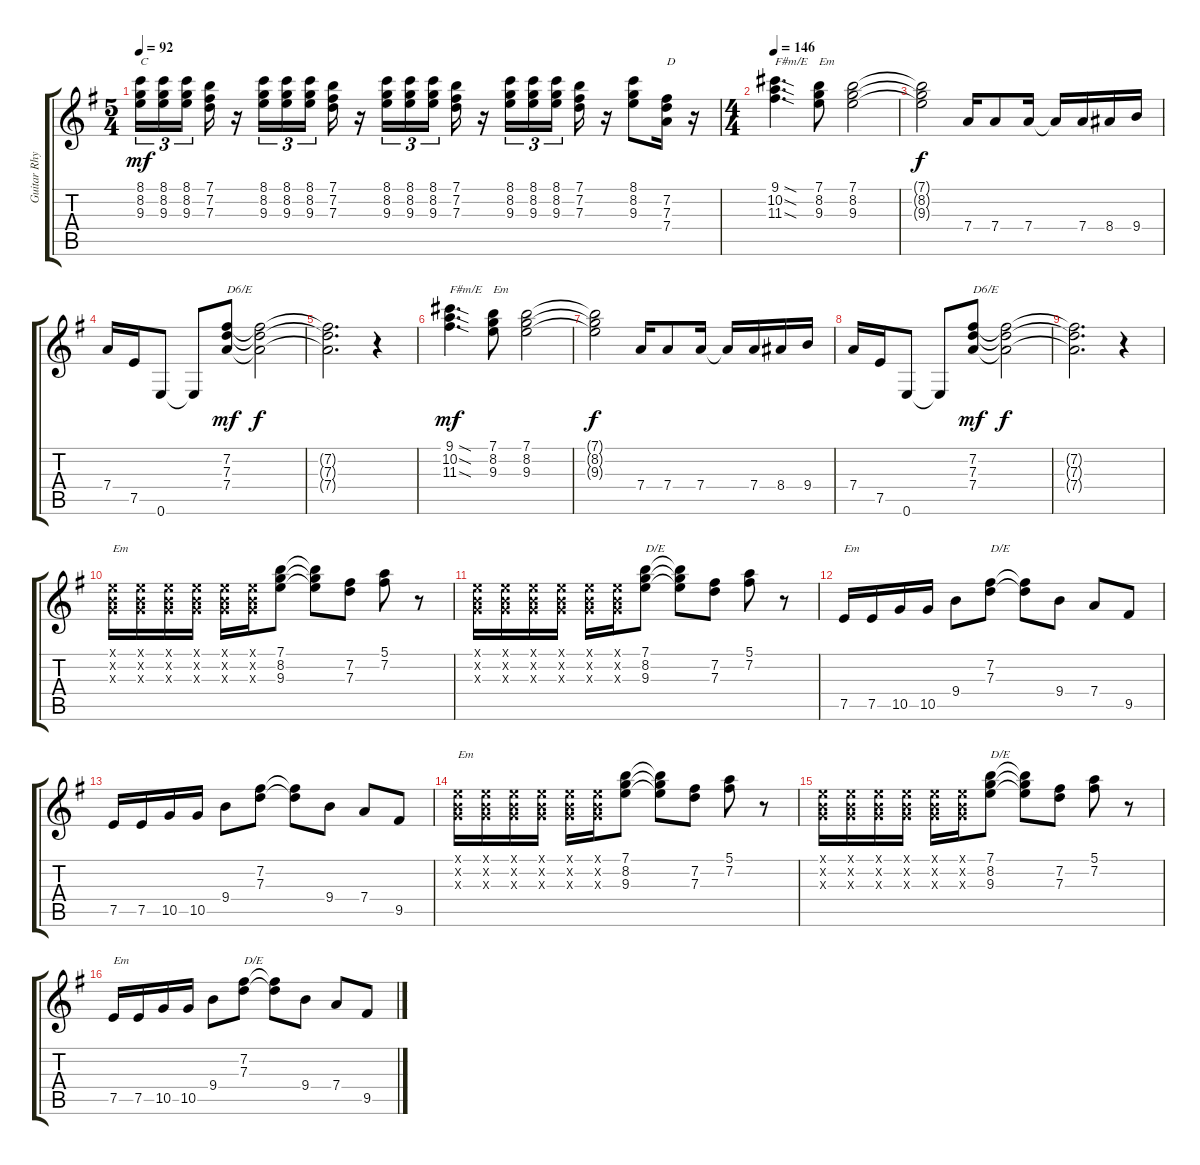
\track ("Guitar Rhythm 4" "Guitar Rhy") {instrument overdrivenguitar}
\staff {score tabs}
\tuning (E4 B3 G3 D3 A2 E2) {hide}
\ts (5 4)
\tempo 92
\clef g2
\ks g
(8.1 8.2 9.3).16{tu (3 2) txt "C" dy mf} (8.1 8.2 9.3).16{tu (3 2)} (8.1 8.2 9.3).16{tu (3 2) beam splitsecondary} (7.1 7.2 7.3).16 r.16 (8.1 8.2 9.3).16{tu (3 2)} (8.1 8.2 9.3).16{tu (3 2)} (8.1 8.2 9.3).16{tu (3 2) beam splitsecondary} (7.1 7.2 7.3).16 r.16 (8.1 8.2 9.3).16{tu (3 2)} (8.1 8.2 9.3).16{tu (3 2)} (8.1 8.2 9.3).16{tu (3 2) beam splitsecondary} (7.1 7.2 7.3).16 r.16 (8.1 8.2 9.3).16{tu (3 2)} (8.1 8.2 9.3).16{tu (3 2)} (8.1 8.2 9.3).16{tu (3 2) beam splitsecondary} (7.1 7.2 7.3).16 r.16 (8.1 8.2 9.3).8 (7.2 7.3 7.4).16{txt "D"} r.16 |
\ts (4 4)
\tempo 146
(9.1{sod} 10.2{sod} 11.3{sod}).4{d txt "F#m/E"} (7.1 8.2 9.3).8{txt "Em"} (7.1 8.2 9.3).2 |
(7.1{t} 8.2{t} 9.3{t}).2{dy f} 7.4.16 7.4.8 7.4.16 7.4{t}.16 7.4.16 8.4.16 9.4.16 |
7.4.16 7.5.16 0.6.8 0.6{t}.8 (7.2 7.3 7.4).8{txt "D6/E" dy mf} (7.2{t} 7.3{t} 7.4{t}).2{dy f} |
(7.2{t} 7.3{t} 7.4{t}).2{d} r.4 |
(9.1{sod} 10.2{sod} 11.3{sod}).4{d txt "F#m/E" dy mf} (7.1 8.2 9.3).8{txt "Em"} (7.1 8.2 9.3).2 |
(7.1{t} 8.2{t} 9.3{t}).2{dy f} 7.4.16 7.4.8 7.4.16 7.4{t}.16 7.4.16 8.4.16 9.4.16 |
7.4.16 7.5.16 0.6.8 0.6{t}.8 (7.2 7.3 7.4).8{txt "D6/E" dy mf} (7.2{t} 7.3{t} 7.4{t}).2{dy f} |
(7.2{t} 7.3{t} 7.4{t}).2{d} r.4 |
(0.1{x} 0.2{x} 0.3{x}).16{txt "Em"} (0.1{x} 0.2{x} 0.3{x}).16 (0.1{x} 0.2{x} 0.3{x}).16 (0.1{x} 0.2{x} 0.3{x}).16 (0.1{x} 0.2{x} 0.3{x}).16 (0.1{x} 0.2{x} 0.3{x}).16 (7.1 8.2 9.3).8 (7.1{t} 8.2{t} 9.3{t}).8 (7.2 7.3).8 (5.1 7.2).8 r.8 |
(0.1{x} 0.2{x} 0.3{x}).16 (0.1{x} 0.2{x} 0.3{x}).16 (0.1{x} 0.2{x} 0.3{x}).16 (0.1{x} 0.2{x} 0.3{x}).16 (0.1{x} 0.2{x} 0.3{x}).16 (0.1{x} 0.2{x} 0.3{x}).16 (7.1 8.2 9.3).8{txt "D/E"} (7.1{t} 8.2{t} 9.3{t}).8 (7.2 7.3).8 (5.1 7.2).8 r.8 |
7.5.16{txt "Em"} 7.5.16 10.5.16 10.5.16 9.4.8 (7.2 7.3).8{txt "D/E"} (7.2{t} 7.3{t}).8 9.4.8 7.4.8 9.5.8 |
7.5.16 7.5.16 10.5.16 10.5.16 9.4.8 (7.2 7.3).8 (7.2{t} 7.3{t}).8 9.4.8 7.4.8 9.5.8 |
(0.1{x} 0.2{x} 0.3{x}).16{txt "Em"} (0.1{x} 0.2{x} 0.3{x}).16 (0.1{x} 0.2{x} 0.3{x}).16 (0.1{x} 0.2{x} 0.3{x}).16 (0.1{x} 0.2{x} 0.3{x}).16 (0.1{x} 0.2{x} 0.3{x}).16 (7.1 8.2 9.3).8 (7.1{t} 8.2{t} 9.3{t}).8 (7.2 7.3).8 (5.1 7.2).8 r.8 |
(0.1{x} 0.2{x} 0.3{x}).16 (0.1{x} 0.2{x} 0.3{x}).16 (0.1{x} 0.2{x} 0.3{x}).16 (0.1{x} 0.2{x} 0.3{x}).16 (0.1{x} 0.2{x} 0.3{x}).16 (0.1{x} 0.2{x} 0.3{x}).16 (7.1 8.2 9.3).8{txt "D/E"} (7.1{t} 8.2{t} 9.3{t}).8 (7.2 7.3).8 (5.1 7.2).8 r.8 |
7.5.16{txt "Em"} 7.5.16 10.5.16 10.5.16 9.4.8 (7.2 7.3).8{txt "D/E"} (7.2{t} 7.3{t}).8 9.4.8 7.4.8 9.5.8
